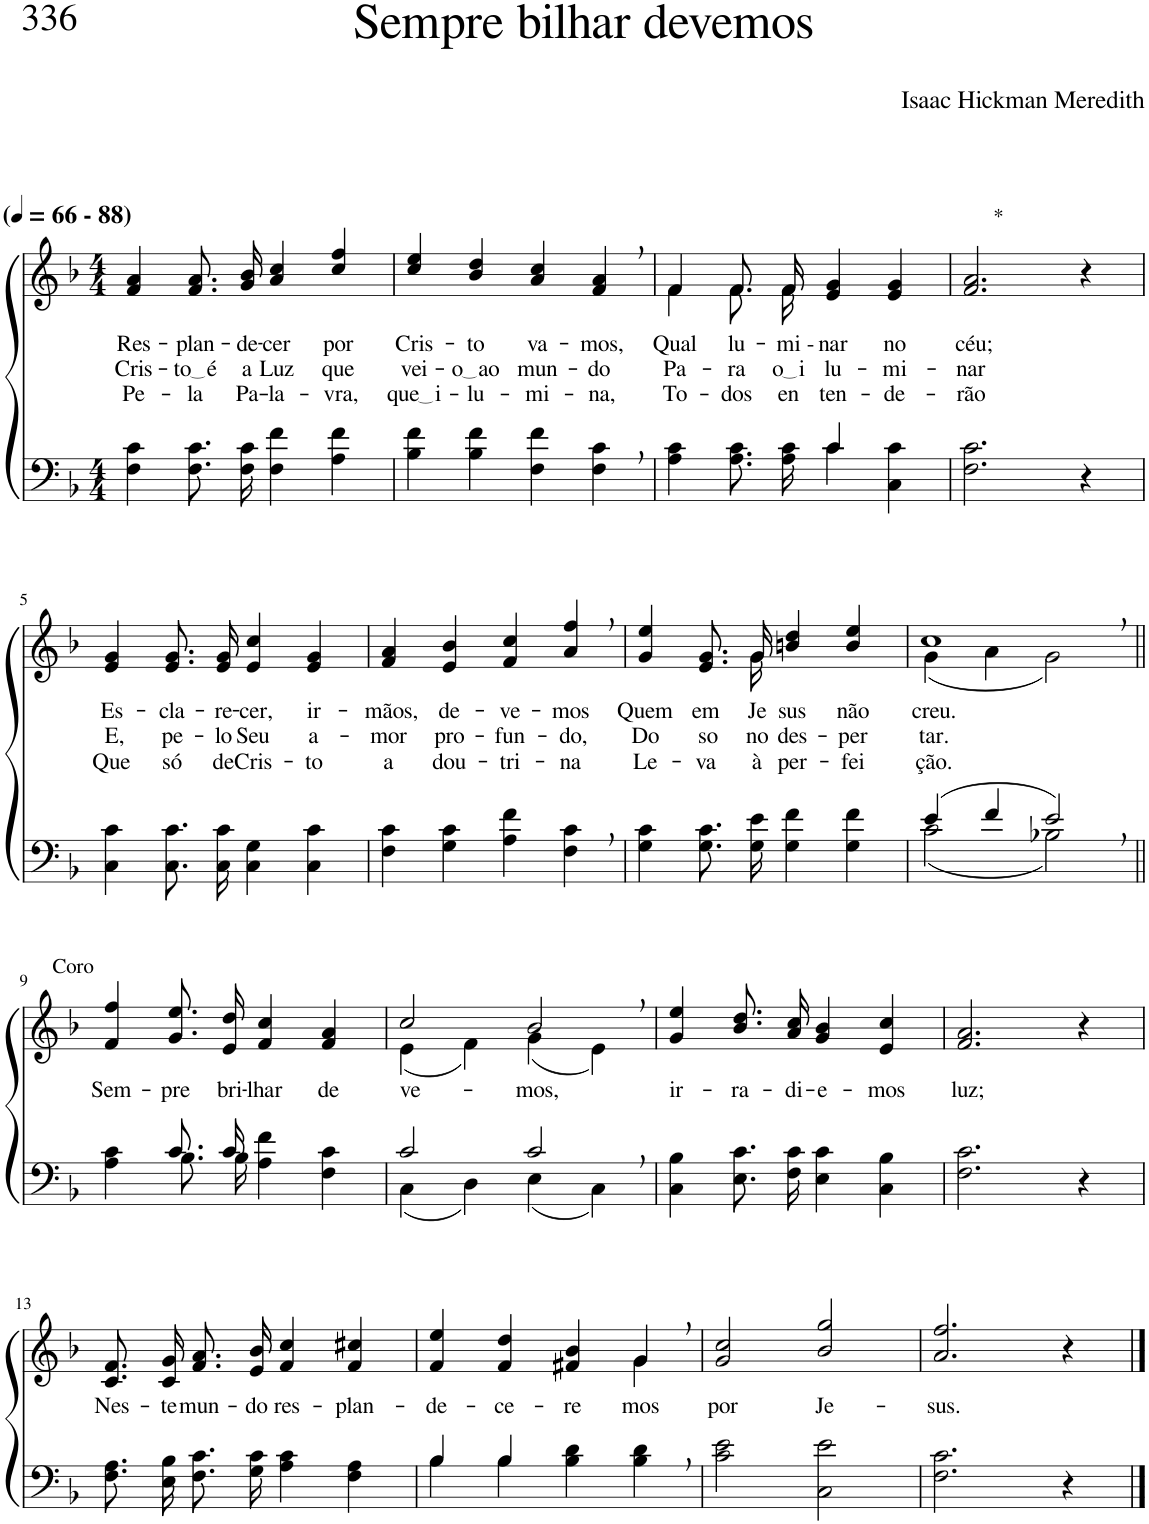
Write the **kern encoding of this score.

**kern	**kern	**text	**text	**text
*part2	*part1	*part1	*part1	*part1
*staff2	*staff1	*staff1	*staff1	*staff1
*I"Parte III e IV	*I"Parte I e II	*	*	*
*clefF4	*clefG2	*	*	*
*Trd2c3	*Trd2c3	*	*	*
*k[b-]	*k[b-]	*	*	*
*M4/4	*M4/4	*	*	*
*MM66	*MM66	*	*	*
=1	=1	=1	=1	=1
!	!LO:TX:a:B:t=(	!	!	!
!	!LO:TX:a:B:t=- 88)	!	!	!
!	!	!LO:LY:b	!LO:LY:b	!LO:LY:b
4F\ 4c\	4f/ 4a/	Res-	Cris-	Pe-
!	!	!LO:LY:b	!LO:LY:b	!LO:LY:b
8.F\ 8.c\L	8.f/ 8.a/L	-plan-	to é	-la
!	!	!LO:LY:b	!LO:LY:b	!LO:LY:b
16F\ 16c\Jk	16g/ 16b-/Jk	-de-	a	-Pa-
!	!	!LO:LY:b	!LO:LY:b	!LO:LY:b
4F\ 4f\	4a/ 4cc/	-cer	Luz	-la-
!	!	!LO:LY:b	!LO:LY:b	!LO:LY:b
4A\ 4f\	4cc/ 4ff/	por	que	-vra,
=2	=2	=2	=2	=2
!	!	!LO:LY:b	!LO:LY:b	!LO:LY:b
4B-\ 4f\	4cc/ 4ee/	Cris-	vei-	que i
!	!	!LO:LY:b	!LO:LY:b	!LO:LY:b
4B-\ 4f\	4b-/ 4dd/	-to	o ao	-lu-
!	!	!LO:LY:b	!LO:LY:b	!LO:LY:b
4F\ 4f\	4a/ 4cc/	va-	mun-	-mi-
!	!	!LO:LY:b	!LO:LY:b	!LO:LY:b
4F\, 4c\,	4f/, 4a/,	-mos,	-do	-na,
=3	=3	=3	=3	=3
*^	*	*	*	*
!	!	!	!LO:LY:b	!LO:LY:b	!LO:LY:b
*	*	*^	*	*	*
2ryy	4A\ 4c\	4f\	4f/	Qual	Pa-	To-
!	!	!	!	!LO:LY:b	!LO:LY:b	!LO:LY:b
.	8.A\ 8.c\L	8.f\L	8.f/L	lu-	-ra	-dos
!	!	!	!	!LO:LY:b	!LO:LY:b	!LO:LY:b
.	16A\ 16c\Jk	16f\Jk	16f/Jk	-mi --	o i	en-
!	!	!	!	!LO:LY:b	!LO:LY:b	!LO:LY:b
4c/	4c\	2ryy	4e/ 4g/	-nar	-lu-	-ten-
!	!	!	!	!LO:LY:b	!LO:LY:b	!LO:LY:b
4ryy	4C\ 4c\	.	4e/ 4g/	no	-mi-	-de-
=4	=4	=4	=4	=4	=4	=4
!	!	!LO:TX:a:t=*	!	!	!	!
!	!	!	!	!LO:LY:b	!LO:LY:b	!LO:LY:b
*v	*v	*	*	*	*	*
*	*v	*v	*	*	*
2.F\ 2.c\	2.f/ 2.a/	-céu;	-nar	-rão
4r	4r	.	.	.
!!LO:LB:g=z
=5	=5	=5	=5	=5
!	!	!LO:LY:b	!LO:LY:b	!LO:LY:b
4C\ 4c\	4e/ 4g/	Es-	E,	Que
!	!	!LO:LY:b	!LO:LY:b	!LO:LY:b
8.C\ 8.c\L	8.e/ 8.g/L	-cla-	pe-	só
!	!	!LO:LY:b	!LO:LY:b	!LO:LY:b
16C\ 16c\Jk	16e/ 16g/Jk	-re-	-lo	de
!	!	!LO:LY:b	!LO:LY:b	!LO:LY:b
4C\ 4G\	4e/ 4cc/	-cer,	Seu	Cris-
!	!	!LO:LY:b	!LO:LY:b	!LO:LY:b
4C\ 4c\	4e/ 4g/	ir-	a-	-to
=6	=6	=6	=6	=6
!	!	!LO:LY:b	!LO:LY:b	!LO:LY:b
4F\ 4c\	4f/ 4a/	-mãos,	-mor	a
!	!	!LO:LY:b	!LO:LY:b	!LO:LY:b
4G\ 4c\	4e/ 4b-/	de-	pro-	dou-
!	!	!LO:LY:b	!LO:LY:b	!LO:LY:b
4A\ 4f\	4f/ 4cc/	-ve-	-fun-	-tri-
!	!	!LO:LY:b	!LO:LY:b	!LO:LY:b
4F\, 4c\,	4a/, 4ff/,	-mos	-do,	-na
=7	=7	=7	=7	=7
!	!	!LO:LY:b	!LO:LY:b	!LO:LY:b
*	*^	*	*	*
4G\ 4c\	4g/ 4ee/	4..ryy	Quem	Do	Le-
!	!	!	!LO:LY:b	!LO:LY:b	!LO:LY:b
8.G\ 8.c\L	8.e/ 8.g/L	.	em	so-	-va
!	!	!	!LO:LY:b	!LO:LY:b	!LO:LY:b
16G\ 16e\Jk	16g/Jk	16g\	Je-	-no	à
!	!	!	!LO:LY:b	!LO:LY:b	!LO:LY:b
4G\ 4f\	4bn/ 4dd/	2ryy	-sus	des-	per-
!	!	!	!LO:LY:b	!LO:LY:b	!LO:LY:b
4G\ 4f\	4b/ 4ee/	.	não	-per-	-fei-
=8	=8	=8	=8	=8	=8
*^	*	*	*	*	*
!	!	!	!	!LO:LY:b	!LO:LY:b	!LO:LY:b
(4e/	(2c\	1cc,	(4g\	creu.	-tar.	-ção.
4f/	.	.	4a\	.	.	.
2e,/)	2B-X\)	.	2g\)	.	.	.
!!LO:LB:g=z
=9||	=9||	=9||	=9||	=9||	=9||	=9||
!	!	!LO:TX:a:t=Coro	!	!	!	!
!	!	!	!	!LO:LY:b	!	!
*	*	*v	*v	*	*	*
4ryy	4A\ 4c\	4f/ 4ff/	Sem-	.	.
!	!	!	!LO:LY:b	!	!
8.c/L	8.B-\L	8.g\ 8.ee\L	-pre	.	.
!	!	!	!LO:LY:b	!	!
16c/Jk	16B-\Jk	16e\ 16dd\Jk	bri-	.	.
!	!	!	!LO:LY:b	!	!
2ryy	4A\ 4f\	4f/ 4cc/	-lhar	.	.
!	!	!	!LO:LY:b	!	!
.	4F\ 4c\	4f/ 4a/	de-	.	.
=10	=10	=10	=10	=10	=10
*	*	*^	*	*	*
!	!	!	!	!LO:LY:b	!	!
2c/	(4C\	2cc/	(4e\	-ve-	.	.
.	4D\)	.	4f\)	.	.	.
!	!	!	!	!LO:LY:b	!	!
2c,/	(4E\	2b-,/	(4g\	-mos,	.	.
.	4C\)	.	4e\)	.	.	.
=11	=11	=11	=11	=11	=11	=11
!	!	!	!	!LO:LY:b	!	!
*v	*v	*	*	*	*	*
*	*v	*v	*	*	*
4C\ 4B-\	4g/ 4ee/	ir-	.	.
!	!	!LO:LY:b	!	!
8.E\ 8.c\L	8.b-\ 8.dd\L	-ra-	.	.
!	!	!LO:LY:b	!	!
16F\ 16c\Jk	16a\ 16cc\Jk	-di-	.	.
!	!	!LO:LY:b	!	!
4E\ 4c\	4g/ 4b-/	-e-	.	.
!	!	!LO:LY:b	!	!
4C\ 4B-\	4e/ 4cc/	-mos	.	.
=12	=12	=12	=12	=12
!	!	!LO:LY:b	!	!
2.F\ 2.c\	2.f/ 2.a/	luz;	.	.
4r	4r	.	.	.
!!LO:LB:g=z
=13	=13	=13	=13	=13
!	!	!LO:LY:b	!	!
8.F\ 8.A\L	8.c/ 8.f/L	Nes-	.	.
!	!	!LO:LY:b	!	!
16E\ 16B-\Jk	16c/ 16g/Jk	-te	.	.
!	!	!LO:LY:b	!	!
8.F\ 8.c\L	8.f/ 8.a/L	mun-	.	.
!	!	!LO:LY:b	!	!
16G\ 16c\Jk	16e/ 16b-/Jk	-do	.	.
!	!	!LO:LY:b	!	!
4A\ 4c\	4f/ 4cc/	res-	.	.
!	!	!LO:LY:b	!	!
4F\ 4A\	4f/ 4cc#X/	-plan-	.	.
=14	=14	=14	=14	=14
*^	*	*	*	*
!	!	!	!LO:LY:b	!	!
*	*	*^	*	*	*
4B-\	4B-/	4f/ 4ee/	2.ryy	-de-	.	.
!	!	!	!	!LO:LY:b	!	!
4B-\	4B-/	4f/ 4dd/	.	-ce-	.	.
!	!	!	!	!LO:LY:b	!	!
4B-\ 4d\	2ryy	4f#X/ 4b-/	.	-re-	.	.
!	!	!	!	!LO:LY:b	!	!
4B-\, 4d\,	.	4g,/	4g\	-mos	.	.
*v	*v	*	*	*	*	*
=15	=15	=15	=15	=15	=15
!	!	!	!LO:LY:b	!	!
*	*v	*v	*	*	*
2c\ 2e\	2g/ 2cc/	por	.	.
!	!	!LO:LY:b	!	!
2C\ 2e\	2b-/ 2gg/	Je-	.	.
=16	=16	=16	=16	=16
!	!	!LO:LY:b	!	!
2.F\ 2.c\	2.a/ 2.ff/	-sus.	.	.
4r	4r	.	.	.
==	==	==	==	==
*-	*-	*-	*-	*-
